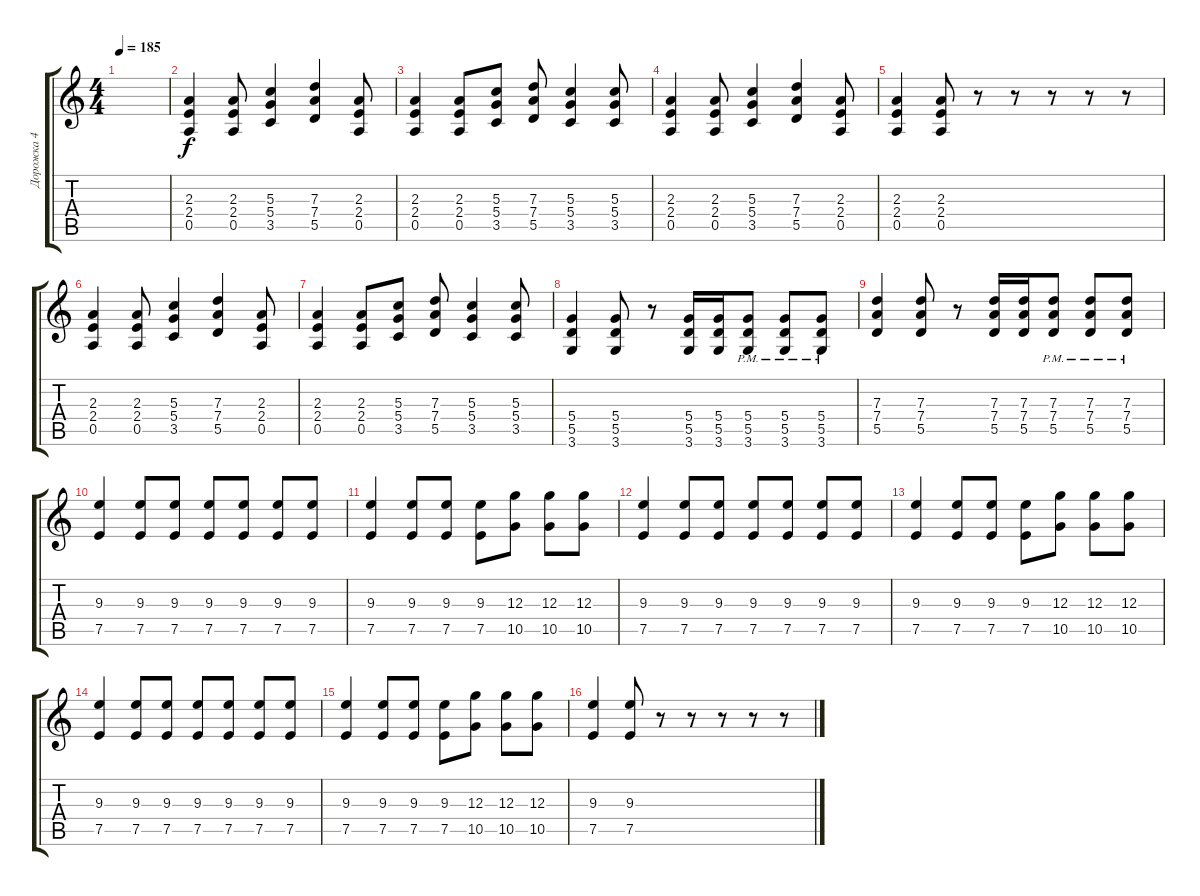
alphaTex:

\track ("Дорожка 4" "Дорожка 4") {instrument overdrivenguitar}
\staff {score tabs}
\tuning (E4 B3 G3 D3 A2 E2) {hide}
\ts (4 4)
\tempo 185
\clef g2
\ks c
|
(2.3 2.4 0.5).4{instrument distortionguitar} (2.3 2.4 0.5).8 (5.3 5.4 3.5).4 (7.3 7.4 5.5).4 (2.3 2.4 0.5).8 |
(2.3 2.4 0.5).4 (2.3 2.4 0.5).8 (5.3 5.4 3.5).8 (7.3 7.4 5.5).8 (5.3 5.4 3.5).4 (5.3 5.4 3.5).8 |
(2.3 2.4 0.5).4 (2.3 2.4 0.5).8 (5.3 5.4 3.5).4 (7.3 7.4 5.5).4 (2.3 2.4 0.5).8 |
(2.3 2.4 0.5).4 (2.3 2.4 0.5).8 r.8{volume 9 instrument guitarharmonics} r.8 r.8 r.8 r.8 |
(2.3 2.4 0.5).4{volume 13 instrument distortionguitar} (2.3 2.4 0.5).8 (5.3 5.4 3.5).4 (7.3 7.4 5.5).4 (2.3 2.4 0.5).8 |
(2.3 2.4 0.5).4 (2.3 2.4 0.5).8 (5.3 5.4 3.5).8 (7.3 7.4 5.5).8 (5.3 5.4 3.5).4 (5.3 5.4 3.5).8 |
(5.4 5.5 3.6).4 (5.4 5.5 3.6).8 r.8 (5.4 5.5 3.6).16 (5.4 5.5 3.6).16 (5.4{pm} 5.5{pm} 3.6{pm}).8 (5.4{pm} 5.5{pm} 3.6{pm}).8 (5.4{pm} 5.5{pm} 3.6{pm}).8 |
(7.3 7.4 5.5).4 (7.3 7.4 5.5).8 r.8 (7.3 7.4 5.5).16 (7.3 7.4 5.5).16 (7.3{pm} 7.4{pm} 5.5{pm}).8 (7.3{pm} 7.4{pm} 5.5{pm}).8 (7.3{pm} 7.4{pm} 5.5{pm}).8 |
(9.3 7.5).4 (9.3 7.5).8 (9.3 7.5).8 (9.3 7.5).8 (9.3 7.5).8 (9.3 7.5).8 (9.3 7.5).8 |
(9.3 7.5).4 (9.3 7.5).8 (9.3 7.5).8 (9.3 7.5).8 (12.3 10.5).8 (12.3 10.5).8 (12.3 10.5).8 |
(9.3 7.5).4 (9.3 7.5).8 (9.3 7.5).8 (9.3 7.5).8 (9.3 7.5).8 (9.3 7.5).8 (9.3 7.5).8 |
(9.3 7.5).4 (9.3 7.5).8 (9.3 7.5).8 (9.3 7.5).8 (12.3 10.5).8 (12.3 10.5).8 (12.3 10.5).8 |
(9.3 7.5).4 (9.3 7.5).8 (9.3 7.5).8 (9.3 7.5).8 (9.3 7.5).8 (9.3 7.5).8 (9.3 7.5).8 |
(9.3 7.5).4 (9.3 7.5).8 (9.3 7.5).8 (9.3 7.5).8 (12.3 10.5).8 (12.3 10.5).8 (12.3 10.5).8 |
(9.3 7.5).4 (9.3 7.5).8 r.8 r.8 r.8 r.8 r.8
